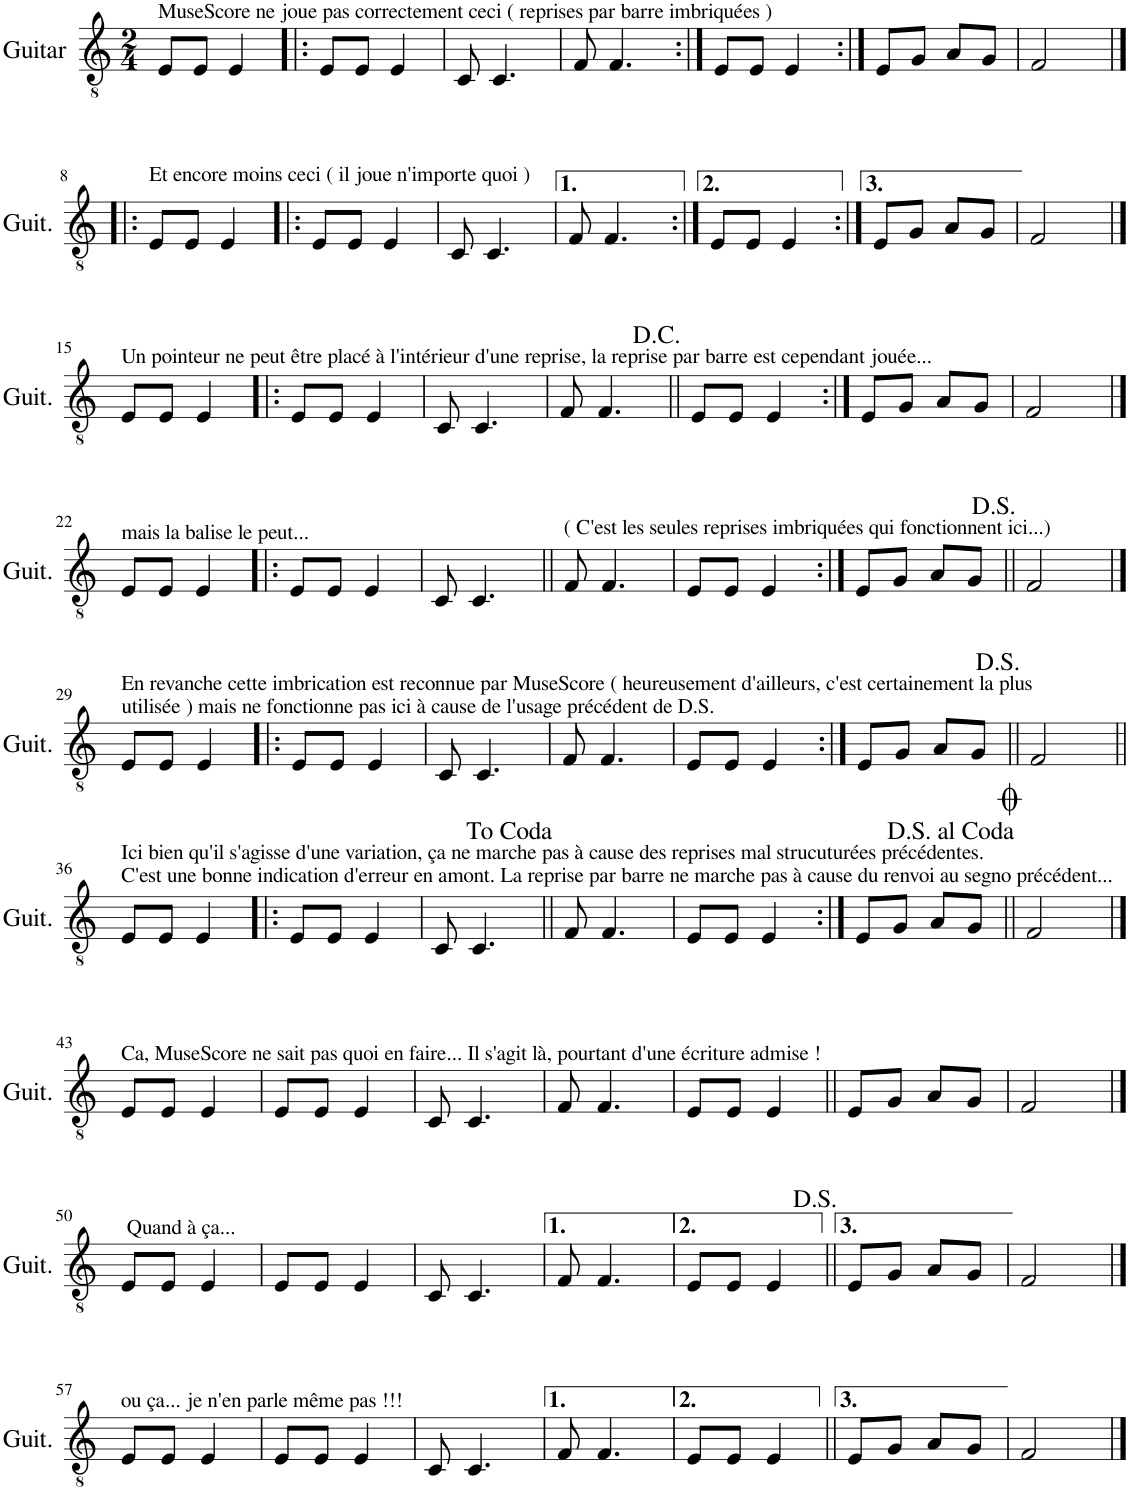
**kern
*part1
*staff1
*I"Guitar
*I'Guit.
*clefGv2
*k[]
*M2/4
=1
!LO:TX:a:t=MuseScore ne joue pas correctement ceci ( reprises par barre imbriquées )
8E/L
8E/J
4E/
=2!|:
8E/L
8E/J
4E/
=3
8C/
4.C/
=4
8F/
4.F/
=5:|!
8E/L
8E/J
4E/
=6:|!
8E/L
8G/J
8A/L
8G/J
=7
2F/
!!LO:LB:g=z
=8|!:
!LO:TX:a:t=Et encore moins ceci ( il joue n'importe quoi )
8E/L
8E/J
4E/
=9!|:
8E/L
8E/J
4E/
=10
8C/
4.C/
=11
8F/
4.F/
=12:|!
8E/L
8E/J
4E/
=13:|!
8E/L
8G/J
8A/L
8G/J
=14
2F/
!!LO:LB:g=z
==15
!LO:TX:a:t=Un pointeur ne peut être placé à l'intérieur d'une reprise, la reprise par barre est cependant jouée...
8E/L
8E/J
4E/
=16!|:
8E/L
8E/J
4E/
=17
8C/
4.C/
=18
8F/
4.F/
=19||
8E/L
8E/J
4E/
=20:|!
8E/L
8G/J
8A/L
8G/J
=21
2F/
!!LO:LB:g=z
==22
!LO:TX:a:t=mais la balise le peut...
8E/L
8E/J
4E/
=23!|:
8E/L
8E/J
4E/
=24
8C/
4.C/
=25||
!LO:TX:a:t=( C'est les seules reprises imbriquées qui fonctionnent ici...)
8F/
4.F/
=26
8E/L
8E/J
4E/
=27:|!
8E/L
8G/J
8A/L
8G/J
=28||
2F/
!!LO:LB:g=z
==29
!LO:TX:a:t=En revanche cette imbrication est reconnue par MuseScore ( heureusement d'ailleurs, c'est certainement la plus
!LO:TX:a:t=utilisée ) mais ne fonctionne pas ici à cause de l'usage précédent de D.S.
8E/L
8E/J
4E/
=30!|:
8E/L
8E/J
4E/
=31
8C/
4.C/
=32
8F/
4.F/
=33
8E/L
8E/J
4E/
=34:|!
8E/L
8G/J
8A/L
8G/J
=35||
2F/
!!LO:LB:g=z
=36||
!LO:TX:a:t=Ici bien qu'il s'agisse d'une variation, ça ne marche pas à cause des reprises mal strucuturées précédentes.
!LO:TX:a:t=C'est une bonne indication d'erreur en amont. La reprise par barre ne marche pas à cause du renvoi au segno précédent...
8E/L
8E/J
4E/
=37!|:
8E/L
8E/J
4E/
=38
8C/
4.C/
=39||
8F/
4.F/
=40
8E/L
8E/J
4E/
=41:|!
8E/L
8G/J
8A/L
8G/J
=42||
2F/
!!LO:LB:g=z
==43
!LO:TX:a:t=Ca, MuseScore ne sait pas quoi en faire... Il s'agit là, pourtant d'une écriture admise !
8E/L
8E/J
4E/
=44
8E/L
8E/J
4E/
=45
8C/
4.C/
=46
8F/
4.F/
=47
8E/L
8E/J
4E/
=48||
8E/L
8G/J
8A/L
8G/J
=49
2F/
!!LO:LB:g=z
==50
!LO:TX:a:t=Quand à ça...
8E/L
8E/J
4E/
=51
8E/L
8E/J
4E/
=52
8C/
4.C/
=53
8F/
4.F/
=54
8E/L
8E/J
4E/
=55||
8E/L
8G/J
8A/L
8G/J
=56
2F/
!!LO:LB:g=z
==57
!LO:TX:a:t=ou ça... je n'en parle même pas !!!
8E/L
8E/J
4E/
=58
8E/L
8E/J
4E/
=59
8C/
4.C/
=60
8F/
4.F/
=61
8E/L
8E/J
4E/
=62||
8E/L
8G/J
8A/L
8G/J
=63
2F/
==
*-
